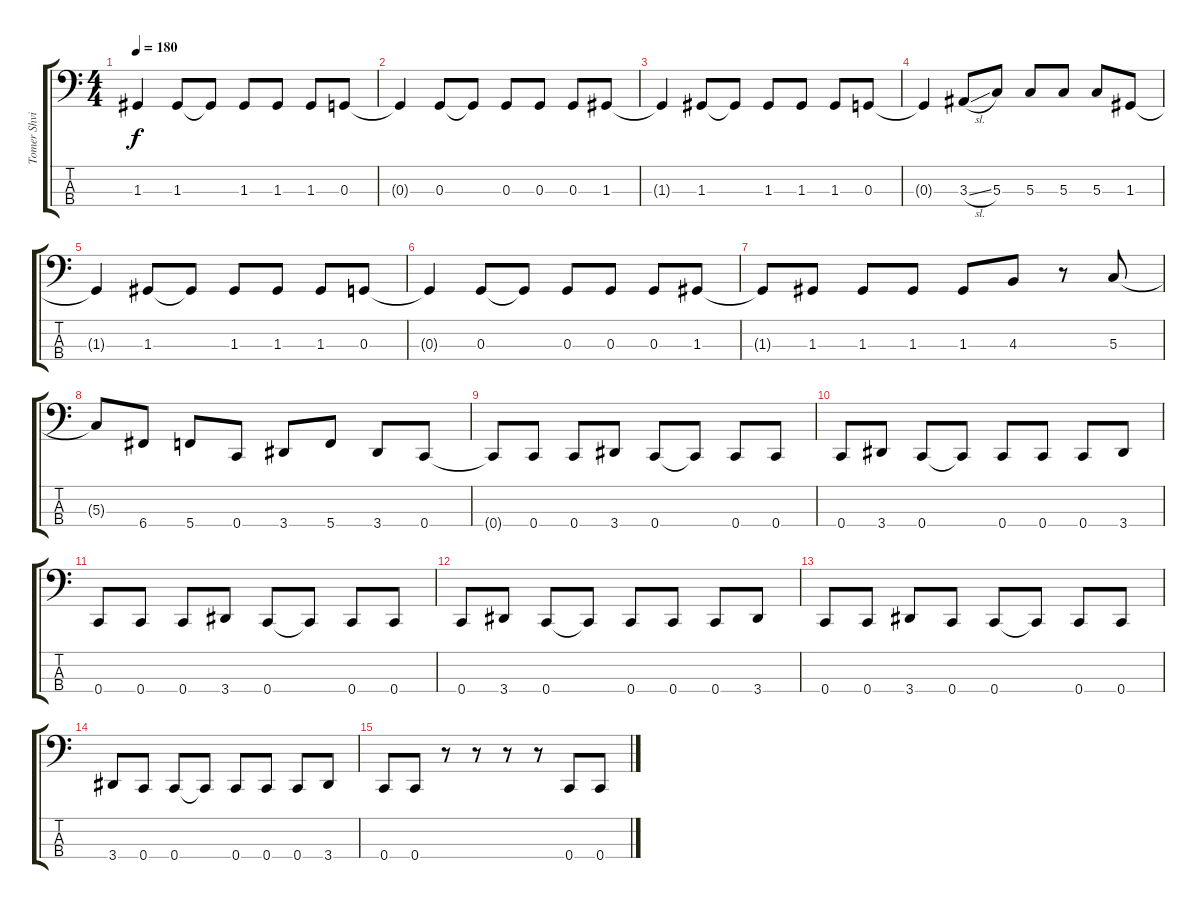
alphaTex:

\track ("Tomer Shvili" "Tomer Shvi") {instrument electricbasspick}
\staff {score tabs}
\tuning (F2 C2 G1 C1) {hide}
\ts (4 4)
\tempo 180
\clef f4
\ks c
1.3{t}.4{dy f} 1.3.8 1.3{t}.8 1.3.8 1.3.8 1.3.8 0.3.8 |
0.3{t}.4 0.3.8 0.3{t}.8 0.3.8 0.3.8 0.3.8 1.3.8 |
1.3{t}.4 1.3.8 1.3{t}.8 1.3.8 1.3.8 1.3.8 0.3.8 |
0.3{t}.4 3.3{sl}.8 5.3.8 5.3.8 5.3.8 5.3.8 1.3.8 |
1.3{t}.4 1.3.8 1.3{t}.8 1.3.8 1.3.8 1.3.8 0.3.8 |
0.3{t}.4 0.3.8 0.3{t}.8 0.3.8 0.3.8 0.3.8 1.3.8 |
1.3{t}.8 1.3.8 1.3.8 1.3.8 1.3.8 4.3.8 r.8 5.3.8 |
5.3{t}.8 6.4.8 5.4.8 0.4.8 3.4.8 5.4.8 3.4.8 0.4.8 |
0.4{t}.8 0.4.8 0.4.8 3.4.8 0.4.8 0.4{t}.8 0.4.8 0.4.8 |
0.4.8 3.4.8 0.4.8 0.4{t}.8 0.4.8 0.4.8 0.4.8 3.4.8 |
0.4.8 0.4.8 0.4.8 3.4.8 0.4.8 0.4{t}.8 0.4.8 0.4.8 |
0.4.8 3.4.8 0.4.8 0.4{t}.8 0.4.8 0.4.8 0.4.8 3.4.8 |
0.4.8 0.4.8 3.4.8 0.4.8 0.4.8 0.4{t}.8 0.4.8 0.4.8 |
3.4.8 0.4.8 0.4.8 0.4{t}.8 0.4.8 0.4.8 0.4.8 3.4.8 |
0.4.8 0.4.8 r.8 r.8 r.8 r.8 0.4.8 0.4.8
